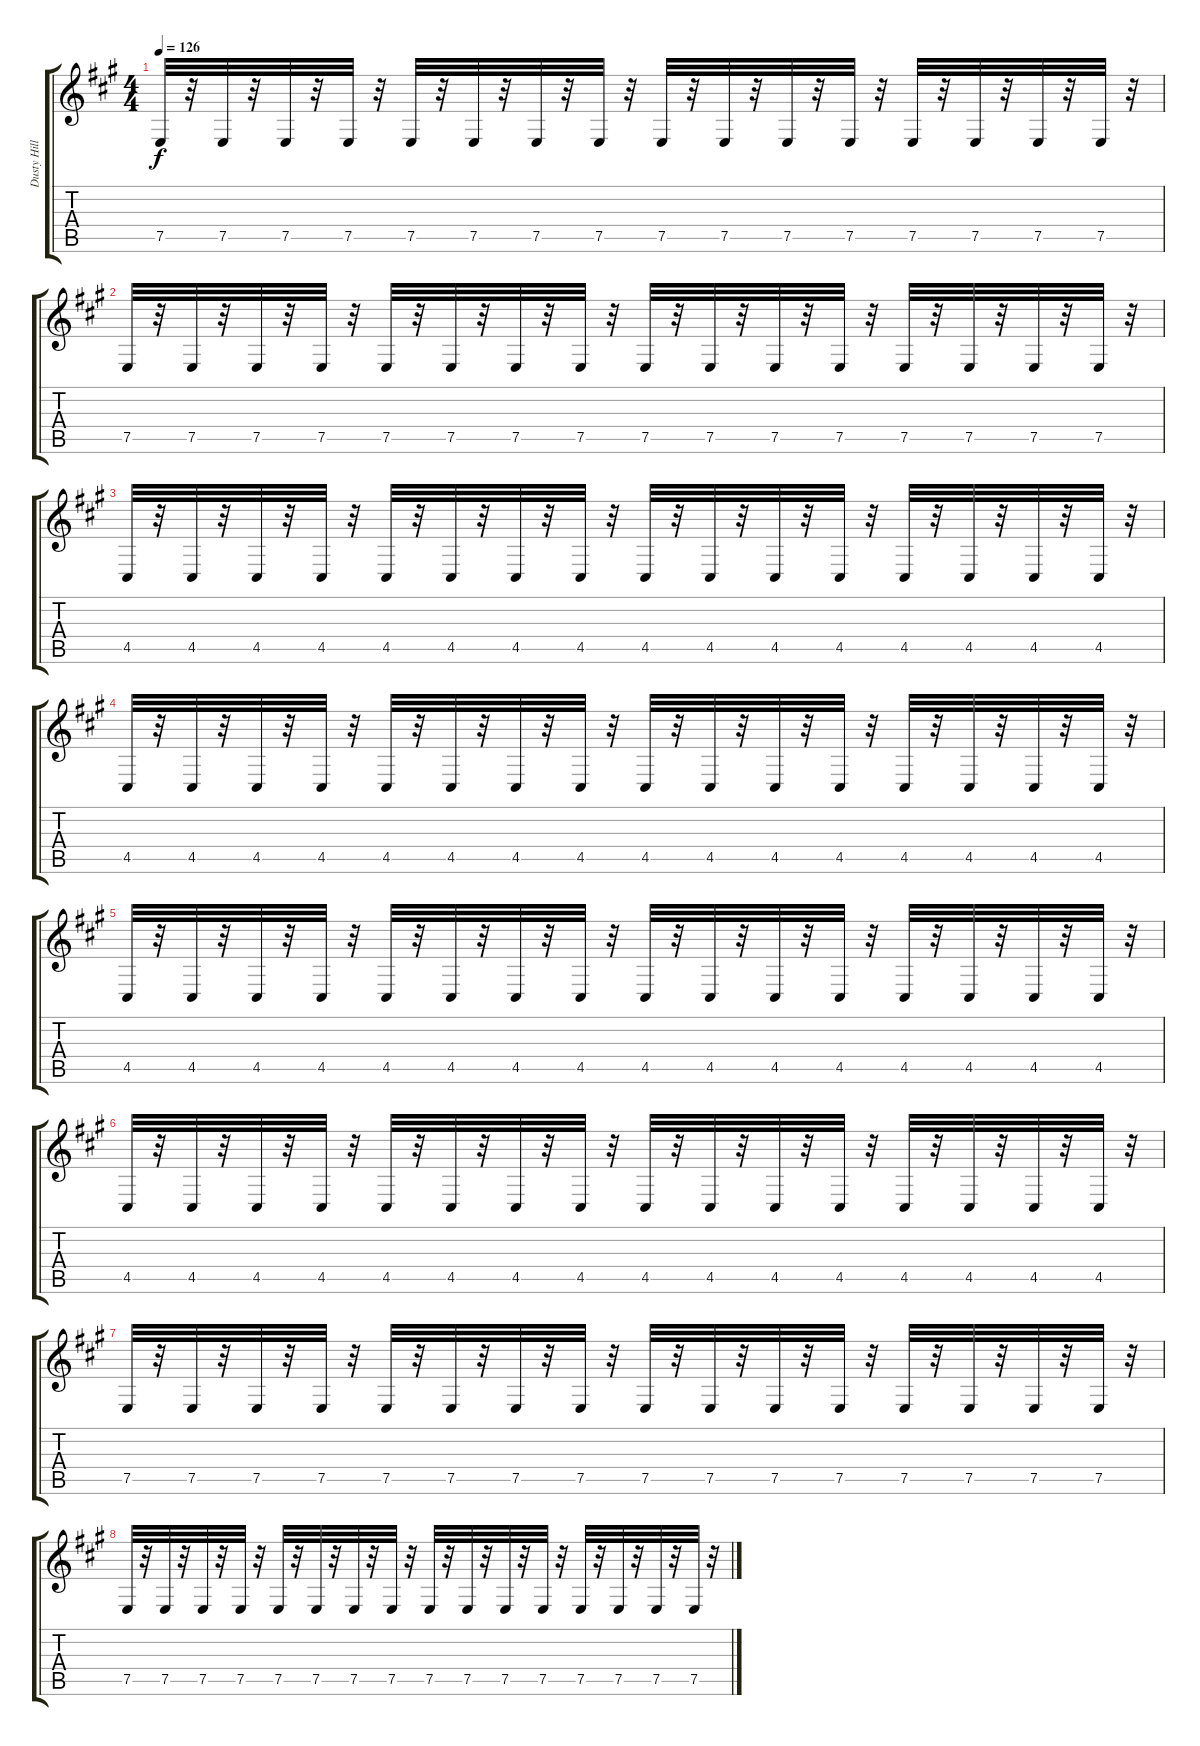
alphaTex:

\track ("Dusty Hill: Synth" "Dusty Hill") {instrument lead2sawtooth}
\staff {score tabs}
\tuning (E4 B3 G3 D3 A2 E2) {hide}
\ts (4 4)
\tempo 126
\clef g2
\ks a
7.5.32{dy f} r.32 7.5.32 r.32 7.5.32 r.32 7.5.32 r.32 7.5.32 r.32 7.5.32 r.32 7.5.32 r.32 7.5.32 r.32 7.5.32 r.32 7.5.32 r.32 7.5.32 r.32 7.5.32 r.32 7.5.32 r.32 7.5.32 r.32 7.5.32 r.32 7.5.32 r.32 |
7.5.32 r.32 7.5.32 r.32 7.5.32 r.32 7.5.32 r.32 7.5.32 r.32 7.5.32 r.32 7.5.32 r.32 7.5.32 r.32 7.5.32 r.32 7.5.32 r.32 7.5.32 r.32 7.5.32 r.32 7.5.32 r.32 7.5.32 r.32 7.5.32 r.32 7.5.32 r.32 |
4.5.32 r.32 4.5.32 r.32 4.5.32 r.32 4.5.32 r.32 4.5.32 r.32 4.5.32 r.32 4.5.32 r.32 4.5.32 r.32 4.5.32 r.32 4.5.32 r.32 4.5.32 r.32 4.5.32 r.32 4.5.32 r.32 4.5.32 r.32 4.5.32 r.32 4.5.32 r.32 |
4.5.32 r.32 4.5.32 r.32 4.5.32 r.32 4.5.32 r.32 4.5.32 r.32 4.5.32 r.32 4.5.32 r.32 4.5.32 r.32 4.5.32 r.32 4.5.32 r.32 4.5.32 r.32 4.5.32 r.32 4.5.32 r.32 4.5.32 r.32 4.5.32 r.32 4.5.32 r.32 |
4.5.32 r.32 4.5.32 r.32 4.5.32 r.32 4.5.32 r.32 4.5.32 r.32 4.5.32 r.32 4.5.32 r.32 4.5.32 r.32 4.5.32 r.32 4.5.32 r.32 4.5.32 r.32 4.5.32 r.32 4.5.32 r.32 4.5.32 r.32 4.5.32 r.32 4.5.32 r.32 |
4.5.32 r.32 4.5.32 r.32 4.5.32 r.32 4.5.32 r.32 4.5.32 r.32 4.5.32 r.32 4.5.32 r.32 4.5.32 r.32 4.5.32 r.32 4.5.32 r.32 4.5.32 r.32 4.5.32 r.32 4.5.32 r.32 4.5.32 r.32 4.5.32 r.32 4.5.32 r.32 |
7.5.32 r.32 7.5.32 r.32 7.5.32 r.32 7.5.32 r.32 7.5.32 r.32 7.5.32 r.32 7.5.32 r.32 7.5.32 r.32 7.5.32 r.32 7.5.32 r.32 7.5.32 r.32 7.5.32 r.32 7.5.32 r.32 7.5.32 r.32 7.5.32 r.32 7.5.32 r.32 |
7.5.32 r.32 7.5.32 r.32 7.5.32 r.32 7.5.32 r.32 7.5.32 r.32 7.5.32 r.32 7.5.32 r.32 7.5.32 r.32 7.5.32 r.32 7.5.32 r.32 7.5.32 r.32 7.5.32 r.32 7.5.32 r.32 7.5.32 r.32 7.5.32 r.32 7.5.32 r.32
